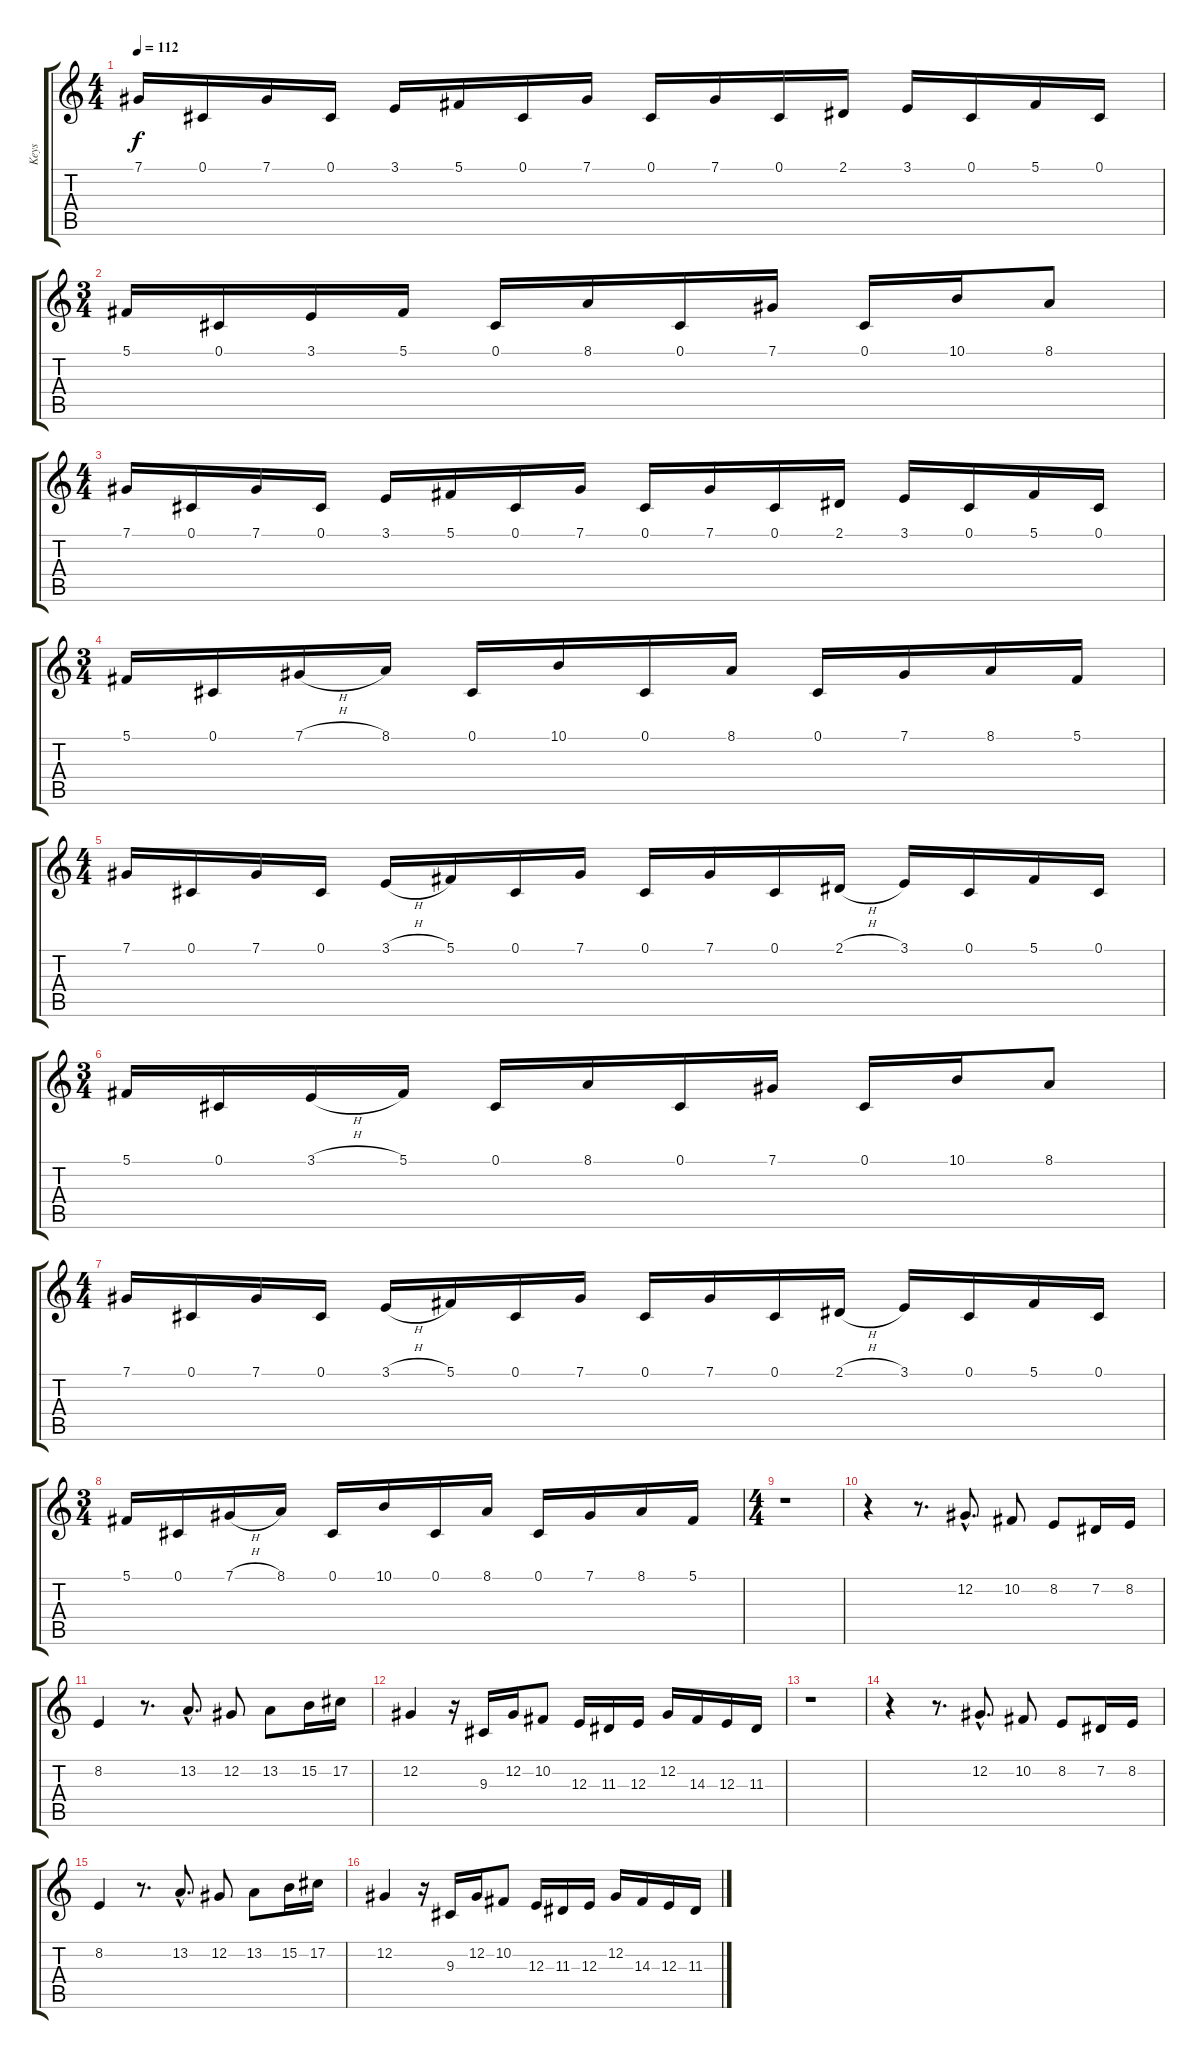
\track ("Keys" "Keys") {instrument lead2sawtooth}
\staff {score tabs}
\tuning (Db4 Ab3 E3 B2 Gb2 Db2) {hide}
\ts (4 4)
\section ("" "")
\tempo 112
\clef g2
\ks c
7.1.16{dy f} 0.1.16 7.1.16 0.1.16 3.1.16 5.1.16 0.1.16 7.1.16 0.1.16 7.1.16 0.1.16 2.1.16 3.1.16 0.1.16 5.1.16 0.1.16 |
\ts (3 4)
5.1.16 0.1.16 3.1.16 5.1.16 0.1.16 8.1.16 0.1.16 7.1.16 0.1.16 10.1.16 8.1.8 |
\ts (4 4)
7.1.16 0.1.16 7.1.16 0.1.16 3.1.16 5.1.16 0.1.16 7.1.16 0.1.16 7.1.16 0.1.16 2.1.16 3.1.16 0.1.16 5.1.16 0.1.16 |
\ts (3 4)
5.1.16 0.1.16 7.1{h}.16 8.1.16 0.1.16 10.1.16 0.1.16 8.1.16 0.1.16 7.1.16 8.1.16 5.1.16 |
\ts (4 4)
7.1.16 0.1.16 7.1.16 0.1.16 3.1{h}.16 5.1.16 0.1.16 7.1.16 0.1.16 7.1.16 0.1.16 2.1{h}.16 3.1.16 0.1.16 5.1.16 0.1.16 |
\ts (3 4)
5.1.16 0.1.16 3.1{h}.16 5.1.16 0.1.16 8.1.16 0.1.16 7.1.16 0.1.16 10.1.16 8.1.8 |
\ts (4 4)
7.1.16 0.1.16 7.1.16 0.1.16 3.1{h}.16 5.1.16 0.1.16 7.1.16 0.1.16 7.1.16 0.1.16 2.1{h}.16 3.1.16 0.1.16 5.1.16 0.1.16 |
\ts (3 4)
5.1.16 0.1.16 7.1{h}.16 8.1.16 0.1.16 10.1.16 0.1.16 8.1.16 0.1.16 7.1.16 8.1.16 5.1.16 |
\ts (4 4)
\section ("" "")
r.1 |
r.4 r.8{d} 12.2{hac}.8{d} 10.2.8 8.2.8 7.2.16 8.2.16 |
8.2.4 r.8{d} 13.2{hac}.8{d} 12.2.8 13.2.8 15.2.16 17.2.16 |
12.2.4 r.16 9.3.16 12.2.16 10.2.8 12.3.16 11.3.16 12.3.16 12.2.16 14.3.16 12.3.16 11.3.16 |
r.1 |
r.4 r.8{d} 12.2{hac}.8{d} 10.2.8 8.2.8 7.2.16 8.2.16 |
8.2.4 r.8{d} 13.2{hac}.8{d} 12.2.8 13.2.8 15.2.16 17.2.16 |
12.2.4 r.16 9.3.16 12.2.16 10.2.8 12.3.16 11.3.16 12.3.16 12.2.16 14.3.16 12.3.16 11.3.16
